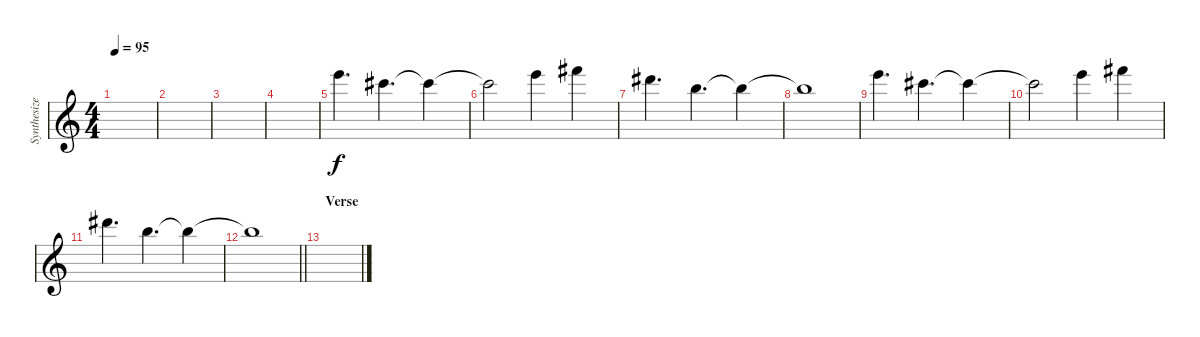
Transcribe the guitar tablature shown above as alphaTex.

\track ("Synthesizer" "Synthesize") {instrument stringensemble1}
\staff {score}
\tuning (E4 B3 G3 D3 A2 E2 B1) {hide}
\ts (4 4)
\tempo 95
\clef g2
\ks c
|
|
|
|
24.1.4{d} 21.1.4{d} 21.1{t}.4 |
21.1{t}.2 24.1.4 26.1.4 |
23.1.4{d} 19.1.4{d} 19.1{t}.4 |
19.1{t}.1 |
24.1.4{d} 21.1.4{d} 21.1{t}.4 |
21.1{t}.2 24.1.4 26.1.4 |
23.1.4{d} 19.1.4{d} 19.1{t}.4 |
\barLineRight lightlight
19.1{t}.1 |
\section ("" "Verse")
